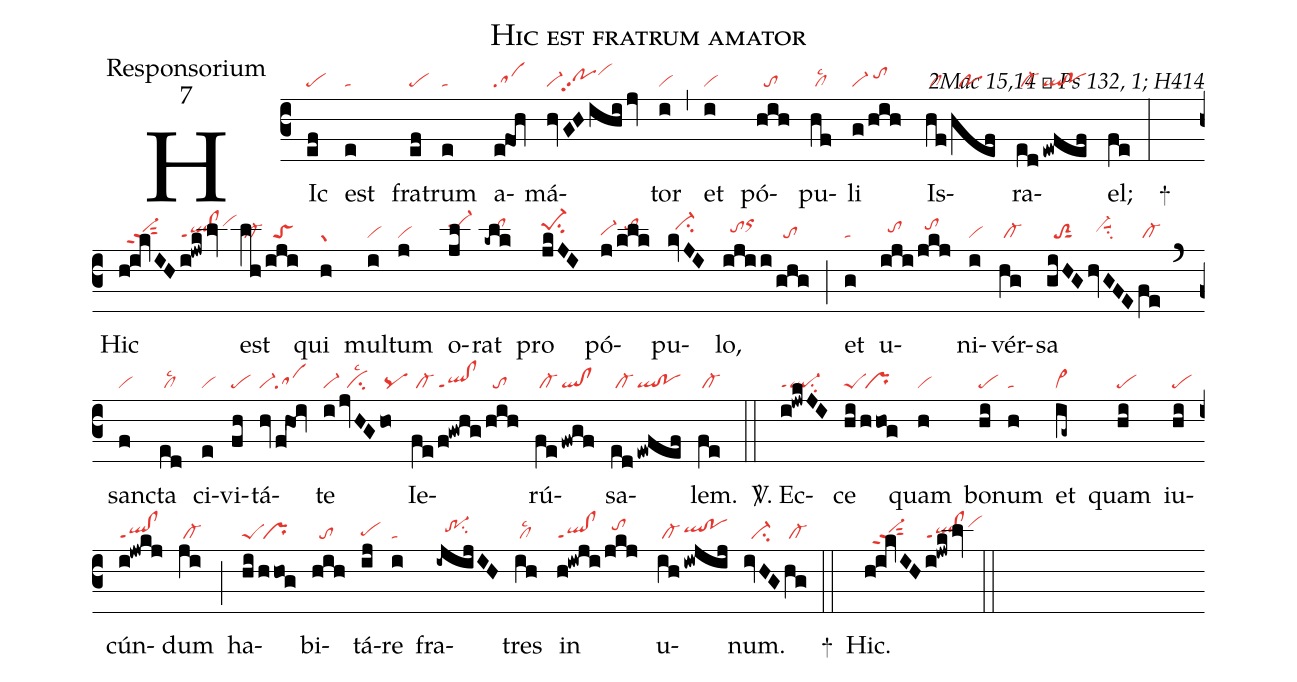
name:Hic est fratrum amator;
office-part:Responsorium;
mode:7;
commentary:2Mac 15,14 ꝟ Ps 132, 1; H414;
nabc-lines:1;
%%
(c3)HIc(ef|pe) est(e|ta) fra(ef|pe)trum(e|ta) a(e!foh|sa)má(hv|vi-|GHihijv|pohhpp2vihj)tor(i|vi) (,) et(i|vi) pó(hih|//to)pu(hf|/cllsc2)li(g/hih|vi-/tohi) Is(hf|/cl|/hef|//po)ra(ed|/cl-|!ewfef|ql!po)el;(fe) (:)
+()
Hic(h!iqkIH|//vi-hhppt2sut2|i!jwklv|ql!clppt1vihj) est(lh|/cl-|/iji|//toS) qui(h|gr) mul(i|vi)tum(j|vi) o(jl|pe-1hi)rat(-klk|//tohi) pro(jkJI|pe-1hisu2) pó(j/klk|vi-hg//tohi)pu(kvJI|//ci-hi)lo,(ijii|//tohhorhj|/ghg|//to) (;)
et(g|ta) u(iji|//tohh|/jkj|//tohi)ni(i|vi)vér(hg|/cl-)sa(giHG|//toS2sut1|hvGFE|//vi-hhsuu1su2|fe|/cl-) (`) san(f|vi)cta(ed|/cllsc2) ci(e|vi)vi(fh|pe)tá(hv|vi-|f@hoi|sa)te(i|vi-|jvHG|//cilsc2|ho|/pq) Ie(fe|/cl-|/f!gwhg|ql!clppt1|/hih|//to)rú(fe|/cl-|!fwgf|ql!cl)sa(ed|/cl-|!ewfef|ql!po)lem.(fe|/cl-) (::)

<sp>V/</sp>.
Ec(i!jwkJI|ql-ppt1su2)ce(hi|peS|/hhog|/pr) quam(h|vi) bo(hi|pe)num(h|ta) et(ig~|cl~) quam(hi|pe) iu(hi|pe)cún(i!jwkj|ql!clppt1)dum(ji|/cl-) (;) ha(hi|peS|/hhog|/pr)bi(hih|//to)tá(ij|pehg)re(i|ta) fra(-ijijIH|//tr-1hhsu2)tres(ih|/cllsc2) in(h!iwji|ql!clppt1|/jkj|//tohi) u(ih|/cl-|!iwjij|qlhh!pohh)num.(ivHG|//ci-|hg|/cl-) (::)

+() Hic.(h!iqkIH|//vi-hhppt2sut2|i!jwklv|ql!clppt1vihj) (::)
